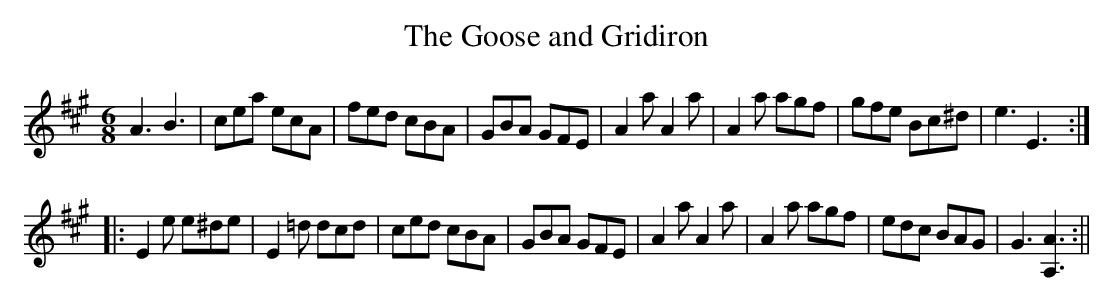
X:1
T:Goose and Gridiron, The
M:6/8
L:1/8
K:A
A3 B3|cea ecA|fed cBA|GBA GFE|A2a A2a|A2a agf|gfe Bc^d|e3 E3:|
|:E2e e^de|E2=d dcd|ced cBA|GBA GFE|A2a A2a|A2a agf|edc BAG|G3 [A,3A3]:||
